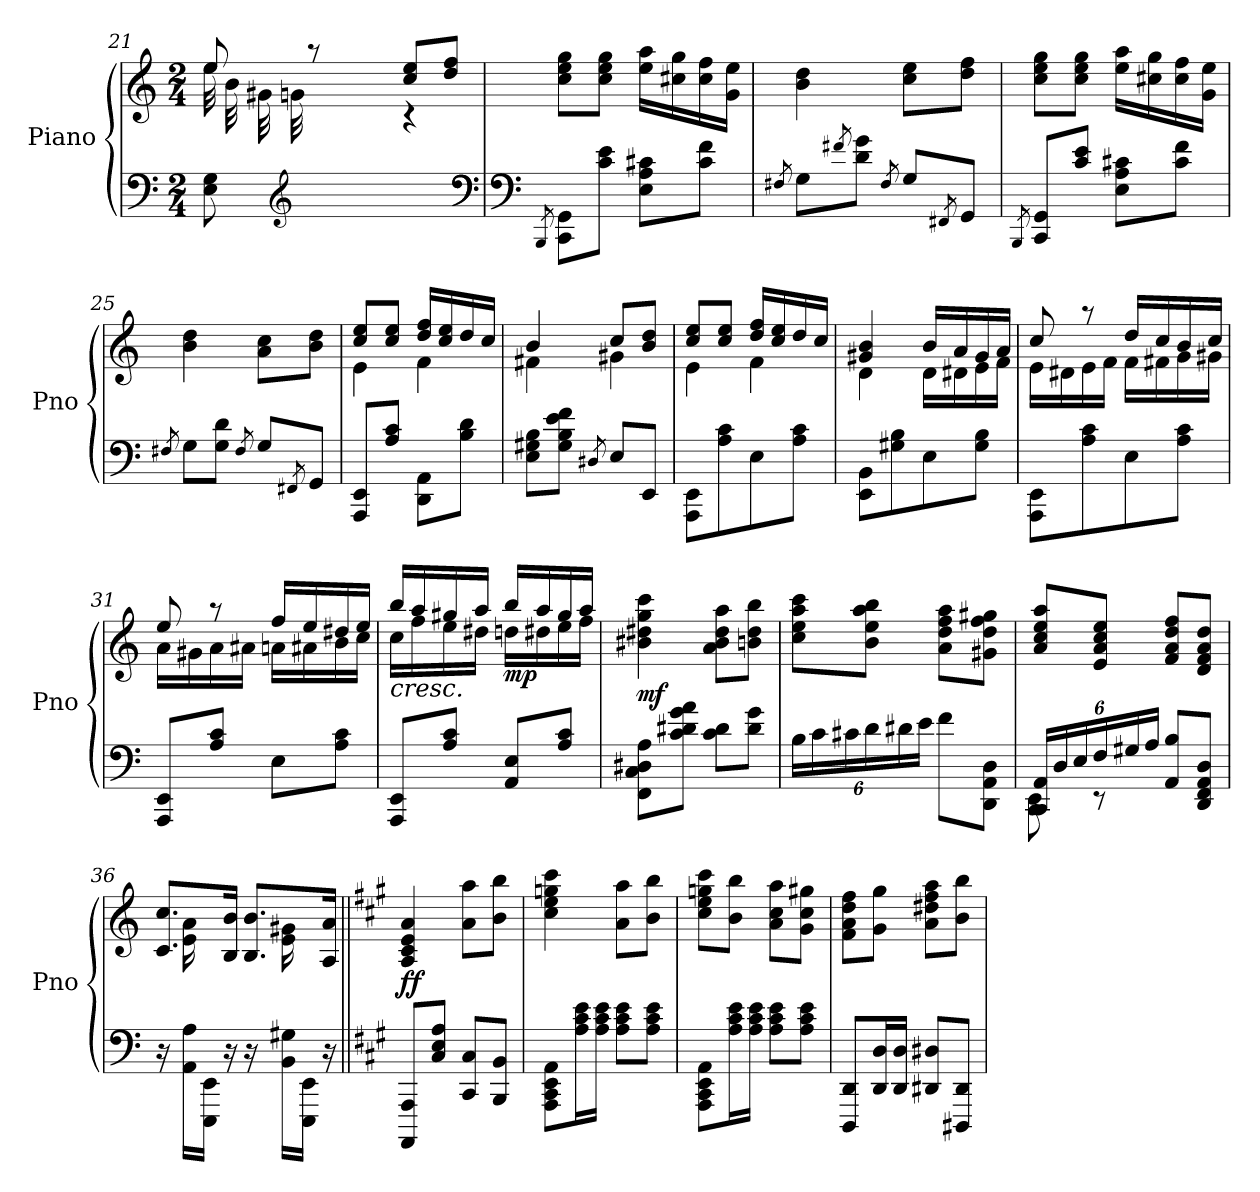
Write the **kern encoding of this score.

**kern	**kern	**dynam
*part1	*part1	*part1
*staff2	*staff1	*staff1/2
*I"Piano	*	*
*I'Pno	*	*
*clefF4	*clefG2	*
*k[]	*k[]	*
*C:	*C:	*
*M2/4	*M2/4	*
=21	=21	=21
*^	*^	*
8ryy	8E\ 8G\	8ee/	32ee\LLL	.
.	.	.	32b\	.
.	.	.	32g#X\	.
.	.	.	32gn\	.
*clefG2	*	*	*	*
32g#X/	8ryy	8raa	8ryy	.
32a/	.	.	.	.
32a#X/	.	.	.	.
32b/JJJ	.	.	.	.
4ryy	4ryy	8cc/ 8ee/L	4rc	.
.	.	8dd/ 8ff/J	.	.
*v	*v	*	*	*
*	*v	*v	*
*clefF4	*	*
!!LO:LB:g=z
=22	=22	=22
*clefF4	*	*
8qBBB/	.	.
8CC\ 8GG\L	8cc\ 8ee\ 8gg\L	.
8c\ 8e\J	8cc\ 8ee\ 8gg\J	.
8E\ 8A\ 8c#X\L	16ee\ 16aa\LL	.
.	16cc#X\ 16gg\	.
8c#\ 8f\J	16cc#\ 16ff\	.
.	16g\ 16ee\JJ	.
=23	=23	=23
8qF#X/	.	.
8G\L	4b\ 4dd\	.
8qf#X/	.	.
8d\ 8g\J	.	.
8qF#/	.	.
8G/L	8cc\ 8ee\L	.
8qFF#X/	.	.
8GG/J	8dd\ 8ff\J	.
=24	=24	=24
8qBBB/	.	.
8CC/ 8GG/L	8cc\ 8ee\ 8gg\L	.
8c/ 8e/J	8cc\ 8ee\ 8gg\J	.
8E\ 8A\ 8c#X\L	16ee\ 16aa\LL	.
.	16cc#X\ 16gg\	.
8c#\ 8f\J	16cc#\ 16ff\	.
.	16g\ 16ee\JJ	.
=25	=25	=25
8qF#X/	.	.
8G\L	4b\ 4dd\	.
8G\ 8d\J	.	.
8qF#/	.	.
8G/L	8a\ 8cc\L	.
8qFF#X/	.	.
8GG/J	8b\ 8dd\J	.
!!LO:LB:g=z
=26	=26	=26
*	*^	*
8AAA/ 8EE/L	8cc/ 8ee/L	4e\	.
8A/ 8c/J	8cc/ 8ee/J	.	.
8DD\ 8AA\L	16dd/ 16ff/LL	4f\	.
.	16cc/ 16ee/	.	.
8B\ 8d\J	16dd/	.	.
.	16cc/JJ	.	.
=27	=27	=27	=27
8E\ 8G#X\ 8B\L	4b/	4f#X\	.
8G#\ 8B\ 8e\ 8f\J	.	.	.
8qD#X/	.	.	.
8E/L	8cc/L	4g#X\	.
8EE/J	8b/ 8dd/J	.	.
=28	=28	=28	=28
8AAA\ 8EE\L	8cc/ 8ee/L	4e\	.
8A\ 8c\	8cc/ 8ee/J	.	.
8E\	16dd/ 16ff/LL	4f\	.
.	16cc/ 16ee/	.	.
8A\ 8c\J	16dd/	.	.
.	16cc/JJ	.	.
=29	=29	=29	=29
8EE\ 8BB\L	4g#X/ 4b/	4d\	.
8G#X\ 8B\	.	.	.
8E\	16b/LL	16d\LL	.
.	16a/	16d#X\	.
8G#\ 8B\J	16g#/	16e\	.
.	16a/JJ	16f\JJ	.
=30	=30	=30	=30
8AAA\ 8EE\L	8cc/	16e\LL	.
.	.	16d#X\	.
8A\ 8c\	8raa	16e\	.
.	.	16f\JJ	.
8E\	16dd/LL	16f\LL	.
.	16cc/	16f#X\	.
8A\ 8c\J	16b/	16g\	.
.	16cc/JJ	16g#X\JJ	.
!!LO:LB:g=z	!!
=31	=31	=31	=31
8AAA/ 8EE/L	8ee/	16a\LL	.
.	.	16g#X\	.
8A/ 8c/J	8raa	16a\	.
.	.	16a#X\JJ	.
8E\L	16ff/LL	16an\LL	.
.	16ee/	16a#X\	.
8A\ 8c\J	16dd#X/	16b\	.
.	16ee/JJ	16cc\JJ	.
=32	=32	=32	=32
!	!	!	!LO:HP:b
8AAA/ 8EE/L	16bb/LL	16cc\LL	<
.	16aa/	16ff\	.
8A/ 8c/J	16gg#X/	16ee\	.
.	16aa/JJ	16dd#X\JJ	.
!	!	!	!LO:DY:b
8AA/ 8E/L	16bb/LL	16ddn\LL	mp
.	16aa/	16dd#X\	.
8A/ 8c/J	16gg#/	16ee\	.
.	16aa/JJ	16ff\JJ	.
*	*v	*v	*
.	.	[
=33	=33	=33
!	!	!LO:DY:b
8FF\ 8C\ 8D#X\ 8A\L	4b#X\ 4dd#X\ 4gg\ 4ccc\	mf
8c\ 8d#X\ 8g\ 8a\J	.	.
8c\ 8d#\L	8a\ 8b#\ 8dd#\ 8aa\L	.
8d#\ 8g\J	8bn\ 8dd#\ 8bb\J	.
=34	=34	=34
*Xbrackettup	*	*
24B\LL	8cc\ 8ee\ 8aa\ 8ccc\L	.
24c\	.	.
24c#X\	.	.
24d\	8b\ 8ee\ 8aa\ 8bb\J	.
24d#X\	.	.
24e\JJ	.	.
8f\L	8a\ 8dd\ 8ff\ 8aa\L	.
8DD\ 8AA\ 8D\J	8g#X\ 8dd\ 8ff\ 8gg#X\J	.
!!LO:LB:g=z
=35	=35	=35
*^	*	*
24CC/ 24AA/LL	8CC\ 8EE\	8a/ 8cc/ 8ee/ 8aa/L	.
24D/	.	.	.
24E/	.	.	.
24F/	8rEE	8e/ 8a/ 8cc/ 8ee/J	.
24G#X/	.	.	.
24A/JJ	.	.	.
8AA/ 8B/L	4ryy	8f/ 8a/ 8dd/ 8ff/L	.
8DD/ 8FF/ 8AA/ 8D/J	.	8d/ 8f/ 8a/ 8dd/J	.
*v	*v	*	*
=36	=36	=36
*	*^	*
16r	8.c/ 8.cc/L	16ryy	.
16AA\ 16A\LL	.	16e\ 16a\	.
16EEE\ 16EE\JJ	.	8.ryy	.
16r	16B/ 16b/Jk	.	.
16r	8.B/ 8.b/L	.	.
16BB\ 16G#X\LL	.	16e\ 16g#X\	.
16EEE\ 16EE\JJ	.	8ryy	.
16r	16A/ 16a/Jk	.	.
*	*v	*v	*
=37||	=37||	=37||
*k[f#c#g#]	*k[f#c#g#]	*
*A:	*A:	*
!	!	!LO:DY:a=2
8AAAA/ 8AAA/L	4A/ 4c#/ 4e/ 4a/	ff
8C#/ 8E/ 8A/J	.	.
8CC#/ 8C#/L	8a\ 8aa\L	.
8BBB/ 8BB/J	8b\ 8bb\J	.
=38	=38	=38
8AAA\ 8CC#\ 8EE\ 8AA\L	4cc#\ 4ee\ 4ggn\ 4ccc#\	.
16A\ 16c#\ 16e\L	.	.
16A\ 16c#\ 16e\JJ	.	.
8A\ 8c#\ 8e\L	8a\ 8aa\L	.
8A\ 8c#\ 8e\J	8b\ 8bb\J	.
!!LO:LB:g=z
=39	=39	=39
8AAA\ 8CC#\ 8EE\ 8AA\L	8cc#\ 8ee\ 8ggn\ 8ccc#\L	.
16A\ 16c#\ 16e\L	8b\ 8bb\J	.
16A\ 16c#\ 16e\JJ	.	.
8A\ 8c#\ 8e\L	8a\ 8cc#\ 8aa\L	.
8A\ 8c#\ 8e\J	8g#\ 8cc#\ 8gg#X\J	.
=40	=40	=40
8DDD/ 8DD/L	8f#\ 8a\ 8dd\ 8ff#\L	.
16DD/ 16D/L	8g#\ 8gg#\J	.
16DD/ 16D/JJ	.	.
8DD#X/ 8D#X/L	8a\ 8dd#X\ 8ff#\ 8aa\L	.
8DDD#X/ 8DD#/J	8b\ 8bb\J	.
=	=	=
*-	*-	*-
